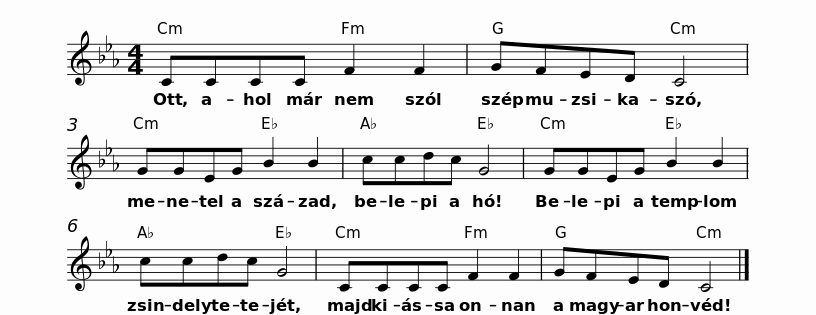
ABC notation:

X:1
L:1/8
M:4/4
I:linebreak $
K:Eb
V:1 treble
V:1
 CCCC F2 F2 | GFED C4 | GGEG B2 B2 | ccdc G4 |$ GGEG B2 B2 | %5
 ccdc G4 | CCCC F2 F2 | GFED C4 |] %8
